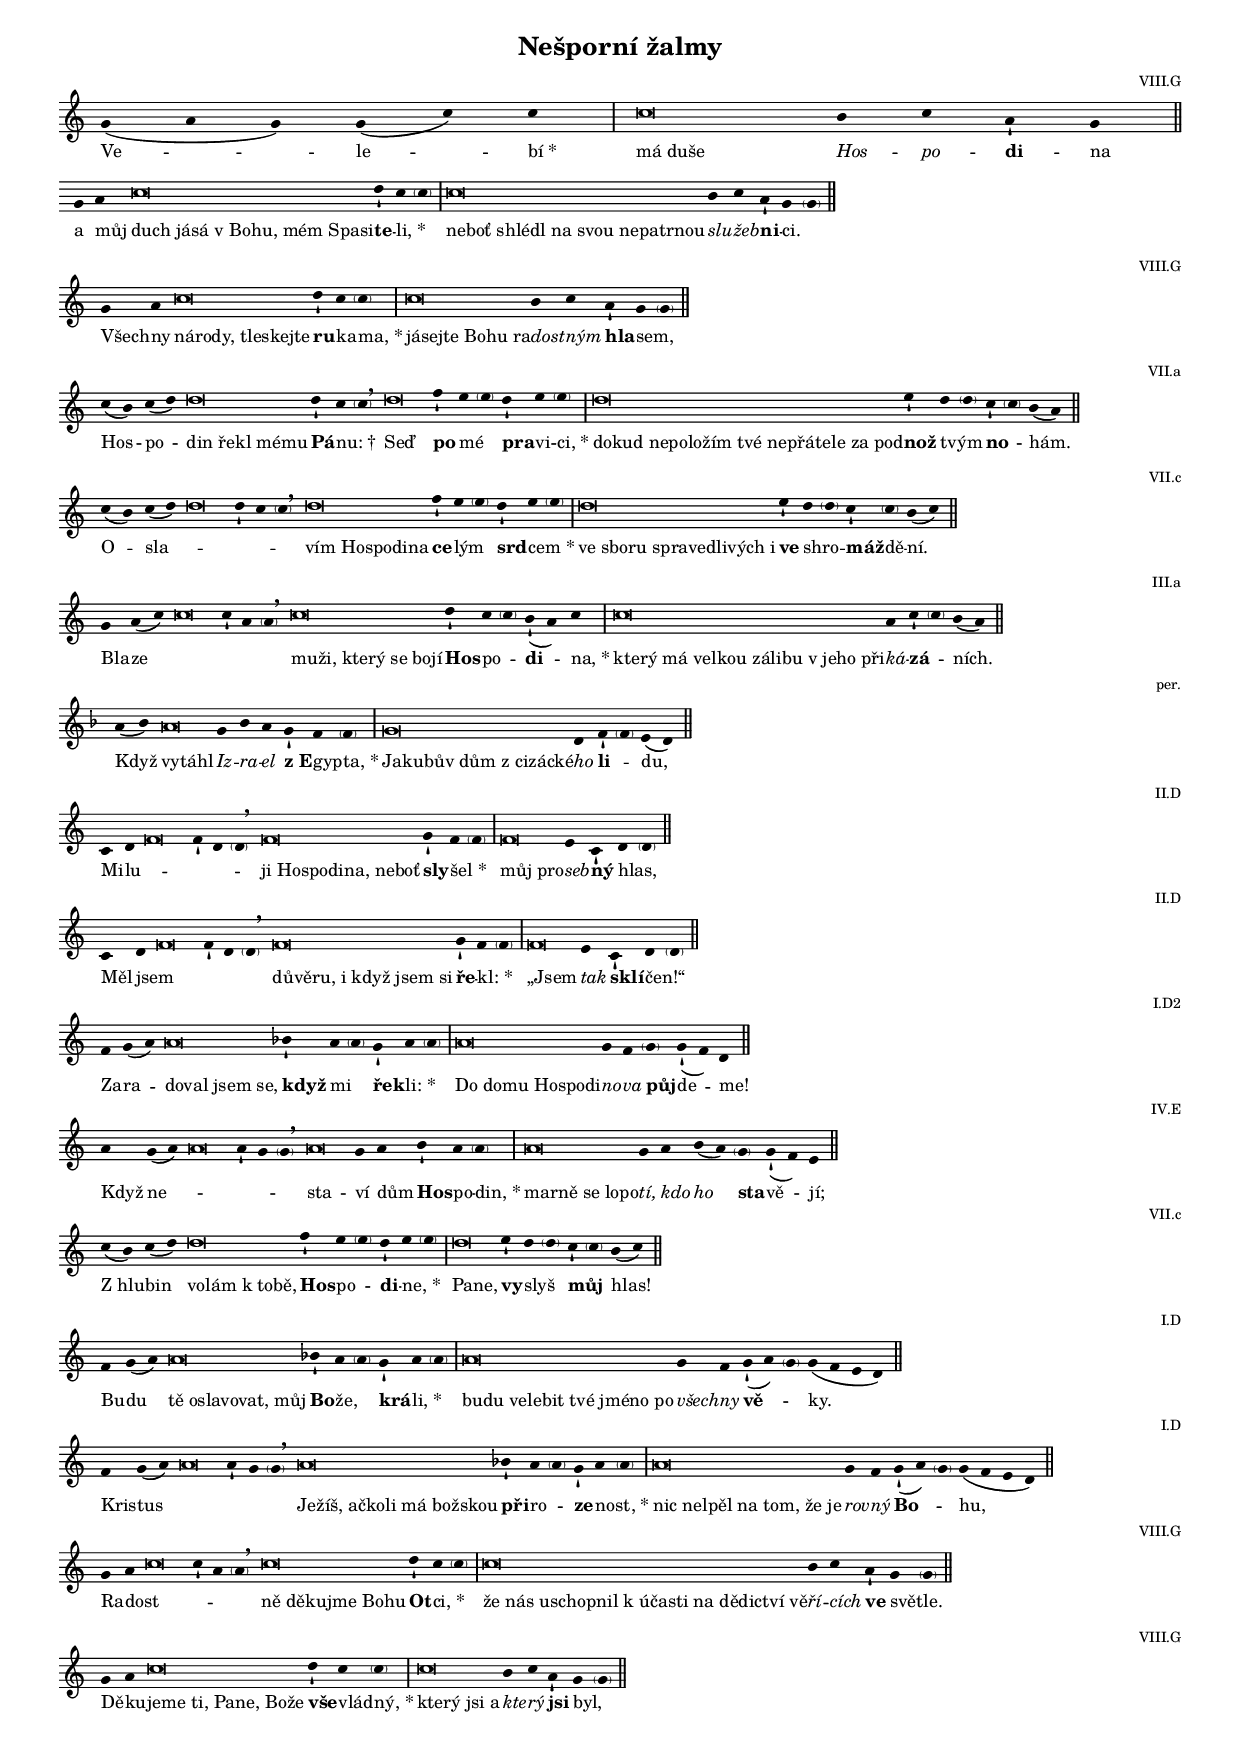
\version "2.19.32"

\header {
  title = "Nešporní žalmy"
}

\include "spolecne_nespory.ly"

\score {
  \relative c'' {
    \choralniRezim
    g4( a g) g( c) c \barMax
    c\breve b4 c a-! g \barFinalis \break
    g4 a c\breve d4-! c \parenthesize c \barMax
    c\breve b4 c a-! g \parenthesize g \barFinalis
  }
  \addlyrics {
    Ve -- le -- bí_*
    "má duše" \li Hos -- po -- \ln \lb di -- \ln na
    a můj "duch jásá v Bohu, mém Spasi" -- \lb te -- \ln li,_* \skip 1
    "neboť shlédl na svou nepatrnou" \li slu -- žeb -- \ln \lb ni -- \ln ci.
  }
  \header {
    quiddd = "Magnificat"
    modus = "VIII"
    differentia = "G"
    psalmus = ""
    id = "magnificat"
    piece = \markup {\sestavTitulek}
  }
}

\score {
  \relative c'' {
    \choralniRezim
    g4 a c\breve d4-! c \parenthesize c \barMax
    c\breve b4 c a-! g \parenthesize g \barFinalis
  }
  \addlyrics {
    Všech -- ny "národy, tleskejte" \lb ru -- \ln ka -- ma,_*
    "jásejte Bohu ra" -- \li dost -- ným \ln \lb hla -- \ln sem,
  }
  \header {
    quiddd = "Žalm 47"
    modus = "VIII"
    differentia = "G"
    psalmus = ""
    id = "z47"
    piece = \markup {\sestavTitulek}
  }
}

\score {
  \relative c'' {
    \choralniRezim
    c4( b) c( d) d\breve d4-! c \parenthesize c \barMin
    d\breve f4-! e \parenthesize e d-! e \parenthesize e \barMax
    d\breve e4-! d \parenthesize d c-! \parenthesize c b( a) \barFinalis
  }
  \addlyrics {
    Hos -- po -- "din řekl mému" \lb Pá -- \ln \markup{nu: \Dagger} \skip 1
    Seď \lb po \ln mé \skip 1 \lb pra -- \ln vi -- ci,_*
    "dokud nepoložím tvé nepřátele za pod" -- \lb nož \ln tvým \skip 1 \lb no -- \ln \skip 1 hám.
  }
  \header {
    quiddd = "Žalm 110"
    modus = "VII"
    differentia = "a"
    psalmus = ""
    id = "z110"
    piece = \markup {\sestavTitulek}
  }
}

\score {
  \relative c'' {
    \choralniRezim
    c4( b) c( d) d\breve d4-! c \parenthesize c \barMin
    d\breve f4-! e \parenthesize e d-! e \parenthesize e \barMax
    d\breve e4-! d \parenthesize d c-! \parenthesize c b( c) \barFinalis
  }
  \addlyrics {
    O -- sla -- \skip 1 \skip 1 \skip 1 \skip 1 "vím Hospodina" \lb ce -- \ln lým \skip 1 \lb srd -- \ln cem_* \skip 1
    "ve sboru spravedlivých i" \lb ve \ln shro -- \lb \skip 1 máž -- \ln dě -- ní.
  }
  \header {
    quiddd = "Žalm "
    modus = "VII"
    differentia = "c"
    psalmus = ""
    id = "z111"
    piece = \markup {\sestavTitulek}
  }
}

\score {
  \relative c'' {
    \choralniRezim
    g4 a( c) c\breve c4-! a \parenthesize a \barMin
    c\breve d4-! c \parenthesize c b(-! a) c \barMax
    c\breve a4 c-! \parenthesize c b( a) \barFinalis
  }
  \addlyrics {
    Bla -- ze \skip 1 \skip 1 \skip 1 \skip 1 "muži, který se bojí" \lb Hos -- \ln po -- \skip 1 \lb di -- \ln na,_*
    "který má velkou zálibu v jeho při" -- \li ká -- \ln \lb zá -- \ln \skip 1 ních.
  }
  \header {
    quiddd = "Žalm 112"
    modus = "III"
    differentia = "a"
    psalmus = ""
    id = "z112"
    piece = \markup {\sestavTitulek}
  }
}

\score {
  \relative c'' {
    \choralniRezim
    \key f \major
    a4( bes) a\breve g4 bes a g-! f \parenthesize f \barMax
    g\breve d4 f-! \parenthesize f e( d) \barFinalis
  }
  \addlyrics {
    Když "vytáhl" \li Iz -- ra -- el \ln \lb z_E -- \ln gyp -- ta,_*
    "Jakubův dům z cizácké" -- \li ho \ln \lb li -- \ln \skip 1 du,
  }
  \header {
    quiddd = "Žalm 114"
    modus = "per"
    differentia = ""
    psalmus = ""
    id = "z114"
    piece = \markup {\sestavTitulek}
  }
}

\score {
  \relative c' {
    \choralniRezim
    c4 d f\breve f4-! d \parenthesize d \barMin
    f\breve g4-! f \parenthesize f \barMax
    f\breve e4 c-! d \parenthesize d \barFinalis
  }
  \addlyrics {
    Mi -- lu -- \skip 1 \skip 1 \skip 1 \skip 1  "ji Hospodina, neboť" \lb sly -- \ln šel_* \skip 1
    "můj pro" -- \li seb -- \ln \lb ný \ln hlas,
  }
  \header {
    quiddd = "Žalm 116-I"
    modus = "II"
    differentia = "D"
    psalmus = ""
    id = "z116i"
    piece = \markup {\sestavTitulek}
  }
}

\score {
  \relative c' {
    \choralniRezim
    c4 d f\breve f4-! d \parenthesize d \barMin
    f\breve g4-! f \parenthesize f \barMax
    f\breve e4 c-! d \parenthesize d \barFinalis
  }
  \addlyrics {
    Měl jsem \skip 1 \skip 1 \skip 1 \skip 1  "důvěru, i když jsem si" \lb ře -- \ln kl:_* \skip 1
    "„Jsem" \li tak \ln \lb sklí -- \ln čen!“
  }
  \header {
    quiddd = "Žalm 116-II"
    modus = "II"
    differentia = "D"
    psalmus = ""
    id = "z116ii"
    piece = \markup {\sestavTitulek}
  }
}

\score {
  \relative c' {
    \choralniRezim
    f4 g( a) a\breve bes4-! a \parenthesize a g-! a \parenthesize a \barMax
    a\breve g4 f \parenthesize g g(-! f) d \barFinalis
  }
  \addlyrics {
    Za -- ra -- "doval jsem se," \lb když \ln mi \skip 1 \lb řek -- \ln li:_* \skip 1
    "Do domu Hospodi" -- \li no -- va \ln \lb půj -- \ln de -- me!
  }
  \header {
    quiddd = "Žalm 122"
    modus = "I"
    differentia = "D2"
    psalmus = ""
    id = "z122"
    piece = \markup {\sestavTitulek}
  }
}

\score {
  \relative c'' {
    \choralniRezim
    a4 g( a) a\breve a4-! g \parenthesize g \barMin
    a\breve g4 a b-! a \parenthesize a \barMax
    a\breve g4 a b( a) \parenthesize g g(-! f) e \barFinalis
  }
  \addlyrics {
    Když ne -- \skip 1 \skip 1 \skip 1 \skip 1  sta -- ví dům \lb Hos -- \ln po -- din,_*
    "marně se lopo" -- \li tí, kdo ho \ln \lb sta -- \ln vě -- jí;
  }
  \header {
    quiddd = "Žalm 127"
    modus = "IV"
    differentia = "E"
    psalmus = ""
    id = "z127"
    piece = \markup {\sestavTitulek}
  }
}

\score {
  \relative c'' {
    \choralniRezim
    c4( b) c( d) d\breve f4-! e \parenthesize e d-! e \parenthesize e \barMax
    d\breve e4-! d \parenthesize d c-! \parenthesize c b( c) \barFinalis
  }
  \addlyrics {
    Z_hlu -- bin "volám k tobě," \lb Hos -- \ln po -- \lb \skip 1 di -- \ln ne,_* \skip 1
    "Pane," \lb vy -- \ln slyš \skip 1 \lb můj \ln \skip 1 hlas!
  }
  \header {
    quiddd = "Žalm 130"
    modus = "VII"
    differentia = "c"
    psalmus = ""
    id = "z130"
    piece = \markup {\sestavTitulek}
  }
}

\score {
  \relative c' {
    \choralniRezim
    f4 g( a) a\breve bes4-! a \parenthesize a g-! a \parenthesize a \barMax
    a\breve g4 f g(-! a) \parenthesize g g( f e d) \barFinalis
  }
  \addlyrics {
    Bu -- du "tě oslavovat, můj" \lb Bo -- \ln že, \lb \skip 1 krá -- \ln li,_* \skip 1
    "budu velebit tvé jméno po" \li všech -- ny \ln \lb vě -- \ln \skip 1 ky.
  }
  \header {
    quiddd = "Žalm 145-I"
    modus = "I"
    differentia = "D"
    psalmus = ""
    id = "z145i"
    piece = \markup {\sestavTitulek}
  }
}

\score {
  \relative c' {
    \choralniRezim
    f4 g( a) a\breve a4-! g \parenthesize g \barMin
    a\breve bes4-! a \parenthesize a g-! a \parenthesize a \barMax
    a\breve g4 f g(-! a) \parenthesize g g( f e d) \barFinalis
  }
  \addlyrics {
    Kris -- tus \skip 1 \skip 1 \skip 1 \skip 1  "Ježíš, ačkoli má božskou" \lb při -- \ln ro -- \lb \skip 1 ze -- \ln nost,_*  \skip 1
    "nic nelpěl na tom, že je" \li rov -- ný \ln \lb Bo -- \ln \skip 1 hu,
  }
  \header {
    quiddd = "Fp 2"
    modus = "I"
    differentia = "D"
    psalmus = ""
    id = "kfp2"
    piece = \markup {\sestavTitulek}
  }
}

\score {
  \relative c'' {
    \choralniRezim
    g4 a c\breve c4-! a4 \parenthesize a \barMin
    c\breve d4-! c \parenthesize c \barMax
    c\breve b4 c a-! g \parenthesize g \barFinalis
  }
  \addlyrics {
    Ra -- dost -- \skip 1 \skip 1 \skip 1 \skip 1 "ně děkujme Bohu" \lb Ot -- \ln ci,_* \skip 1
    "že nás uschopnil k účasti na dědictví vě" -- \li ří -- cích \ln \lb ve \ln svět -- le.
  }
  \header {
    quiddd = "Kol 1"
    modus = "VIII"
    differentia = "G"
    psalmus = ""
    id = "kkol1"
    piece = \markup {\sestavTitulek}
  }
}

\score {
  \relative c'' {
    \choralniRezim
    g4 a c\breve d4-! c \parenthesize c \barMax
    c\breve b4 c a-! g \parenthesize g \barFinalis
  }
  \addlyrics {
    Dě -- ku -- "jeme ti, Pane, Bože" \lb vše -- \ln vlád -- ný,_*
    "který jsi a" \li kte -- rý \ln \lb jsi \ln byl,
  }
  \header {
    quiddd = "Zj 11"
    modus = "VIII"
    differentia = "G"
    psalmus = ""
    id = "kzj11"
    piece = \markup {\sestavTitulek}
  }
}


%{
\score {
  \relative c' {
    \choralniRezim

  }
  \addlyrics {

  }
  \header {
    quiddd = "Žalm "
    modus = ""
    differentia = ""
    psalmus = ""
    id = ""
    piece = \markup {\sestavTitulek}
  }
}
%}